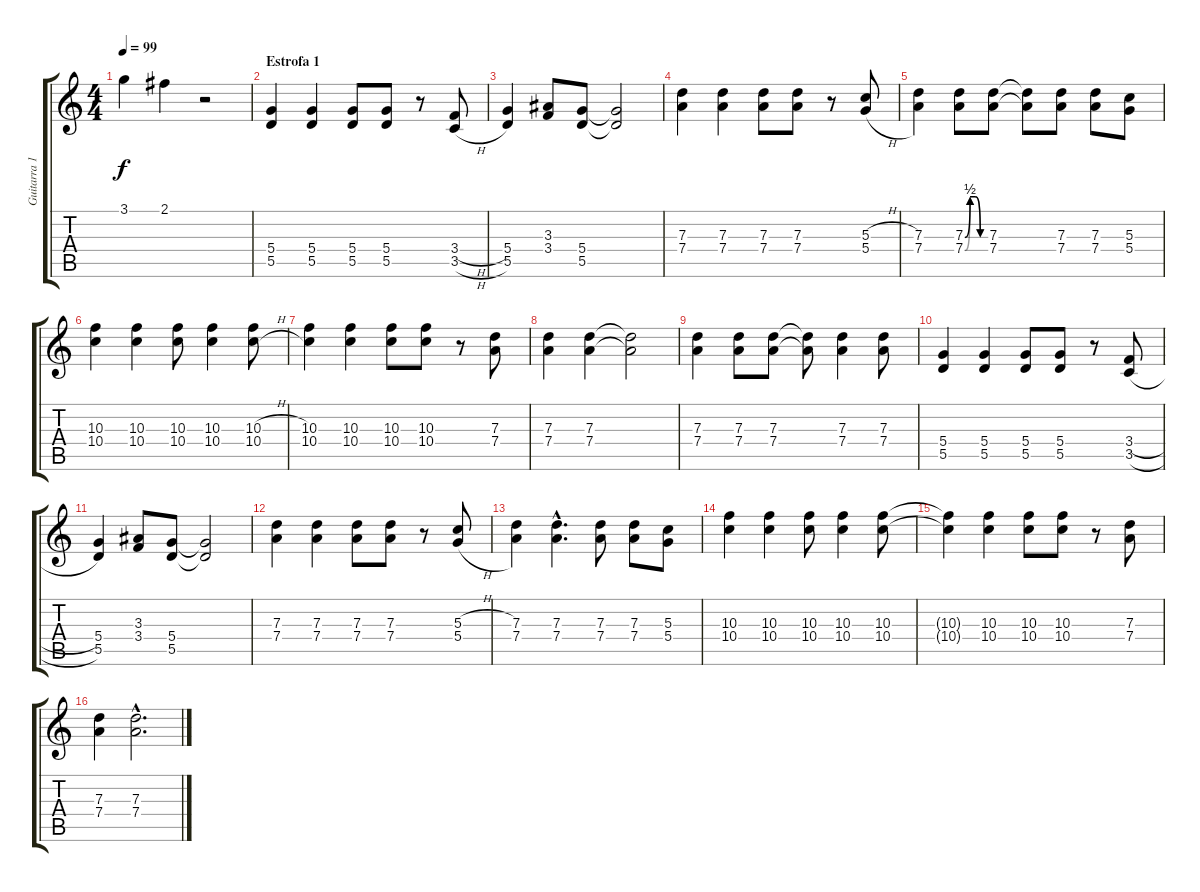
\track ("Guitarra 1" "Guitarra 1") {instrument distortionguitar}
\staff {score tabs}
\tuning (E4 B3 G3 D3 A2 E2) {hide}
\ts (4 4)
\tempo 99
\clef g2
\ks c
3.1{t}.4{dy f} 2.1.4 r.2 |
\section ("" "Estrofa 1")
(5.4 5.5).4 (5.4 5.5).4 (5.4 5.5).8 (5.4 5.5).8 r.8 (3.4{h} 3.5{h}).8 |
(5.4 5.5).4 (3.3 3.4).8 (5.4 5.5).8 (5.4{t} 5.5{t}).2 |
(7.3 7.4).4 (7.3 7.4).4 (7.3 7.4).8 (7.3 7.4).8 r.8 (5.3{h} 5.4{h}).8 |
(7.3 7.4).4 (7.3{be (custom 0 0 15 2 30 2 45 0 60 0)} 7.4{be (custom 0 0 15 2 30 2 45 0 60 0)}).8 (7.3 7.4).8 (7.3{t} 7.4{t}).8 (7.3 7.4).8 (7.3 7.4).8 (5.3 5.4).8 |
(10.3 10.4).4 (10.3 10.4).4 (10.3 10.4).8 (10.3 10.4).4 (10.3{h} 10.4{h}).8 |
(10.3 10.4).4 (10.3 10.4).4 (10.3 10.4).8 (10.3 10.4).8 r.8 (7.3 7.4).8 |
(7.3 7.4).4 (7.3 7.4).4 (7.3{t} 7.4{t}).2 |
(7.3 7.4).4 (7.3 7.4).8 (7.3 7.4).8 (7.3{t} 7.4{t}).8 (7.3 7.4).4 (7.3 7.4).8 |
(5.4 5.5).4 (5.4 5.5).4 (5.4 5.5).8 (5.4 5.5).8 r.8 (3.4{h} 3.5{h}).8 |
(5.4 5.5).4 (3.3 3.4).8 (5.4 5.5).8 (5.4{t} 5.5{t}).2 |
(7.3 7.4).4 (7.3 7.4).4 (7.3 7.4).8 (7.3 7.4).8 r.8 (5.3{h} 5.4{h}).8 |
(7.3 7.4).4 (7.3{hac} 7.4{hac}).4{d} (7.3 7.4).8 (7.3 7.4).8 (5.3 5.4).8 |
(10.3 10.4).4 (10.3 10.4).4 (10.3 10.4).8 (10.3 10.4).4 (10.3 10.4).8 |
(10.3{t} 10.4{t}).4 (10.3 10.4).4 (10.3 10.4).8 (10.3 10.4).8 r.8 (7.3 7.4).8 |
(7.3 7.4).4 (7.3{hac} 7.4{hac}).2{d}
